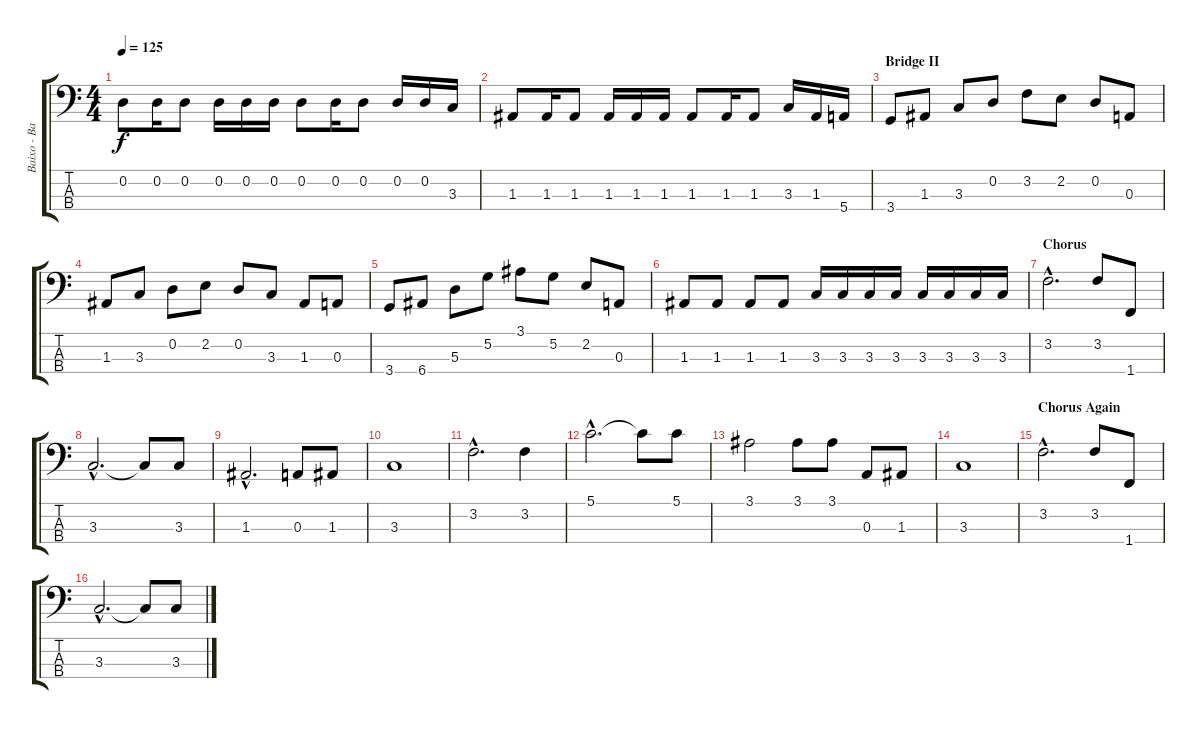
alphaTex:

\track ("Baixo - Bass" "Baixo - Ba") {instrument electricbassfinger}
\staff {score tabs}
\tuning (G2 D2 A1 E1) {hide}
\ts (4 4)
\tempo 125
\clef f4
\ks c
0.2.8{dy f} 0.2.16 0.2.8 0.2.16 0.2.16 0.2.16 0.2.8 0.2.16 0.2.8 0.2.16 0.2.16 3.3.16 |
1.3.8 1.3.16 1.3.8 1.3.16 1.3.16 1.3.16 1.3.8 1.3.16 1.3.8 3.3.16 1.3.16 5.4.16 |
\section ("" "Bridge II")
3.4.8 1.3.8 3.3.8 0.2.8 3.2.8 2.2.8 0.2.8 0.3.8 |
1.3.8 3.3.8 0.2.8 2.2.8 0.2.8 3.3.8 1.3.8 0.3.8 |
3.4.8 6.4.8 5.3.8 5.2.8 3.1.8 5.2.8 2.2.8 0.3.8 |
1.3.8 1.3.8 1.3.8 1.3.8 3.3.16 3.3.16 3.3.16 3.3.16 3.3.16 3.3.16 3.3.16 3.3.16 |
\section ("" "Chorus")
3.2{hac}.2{d} 3.2.8 1.4.8 |
3.3{hac}.2{d} 3.3{t}.8 3.3.8 |
1.3{hac}.2{d} 0.3.8 1.3.8 |
3.3.1 |
3.2{hac}.2{d} 3.2.4 |
5.1{hac}.2{d} 5.1{t}.8 5.1.8 |
3.1.2 3.1.8 3.1.8 0.3.8 1.3.8 |
3.3.1 |
\section ("" "Chorus Again")
3.2{hac}.2{d} 3.2.8 1.4.8 |
3.3{hac}.2{d} 3.3{t}.8 3.3.8
